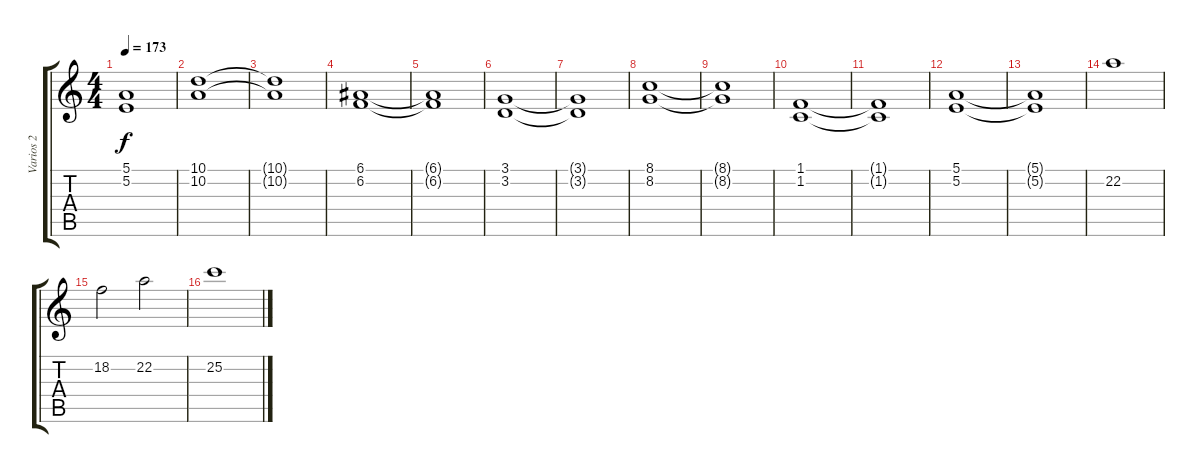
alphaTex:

\track ("Varios 2" "Varios 2") {instrument stringensemble1}
\staff {score tabs}
\tuning (E4 B3 G3 D3 A2 E2) {hide}
\ts (4 4)
\tempo 173
\clef g2
\ks c
(5.1{t} 5.2{t}).1{dy f} |
(10.1 10.2).1 |
(10.1{t} 10.2{t}).1 |
(6.1 6.2).1 |
(6.1{t} 6.2{t}).1 |
(3.1 3.2).1 |
(3.1{t} 3.2{t}).1 |
(8.1 8.2).1 |
(8.1{t} 8.2{t}).1 |
(1.1 1.2).1 |
(1.1{t} 1.2{t}).1 |
(5.1 5.2).1 |
(5.1{t} 5.2{t}).1 |
22.2.1 |
18.2.2 22.2.2 |
25.2.1
